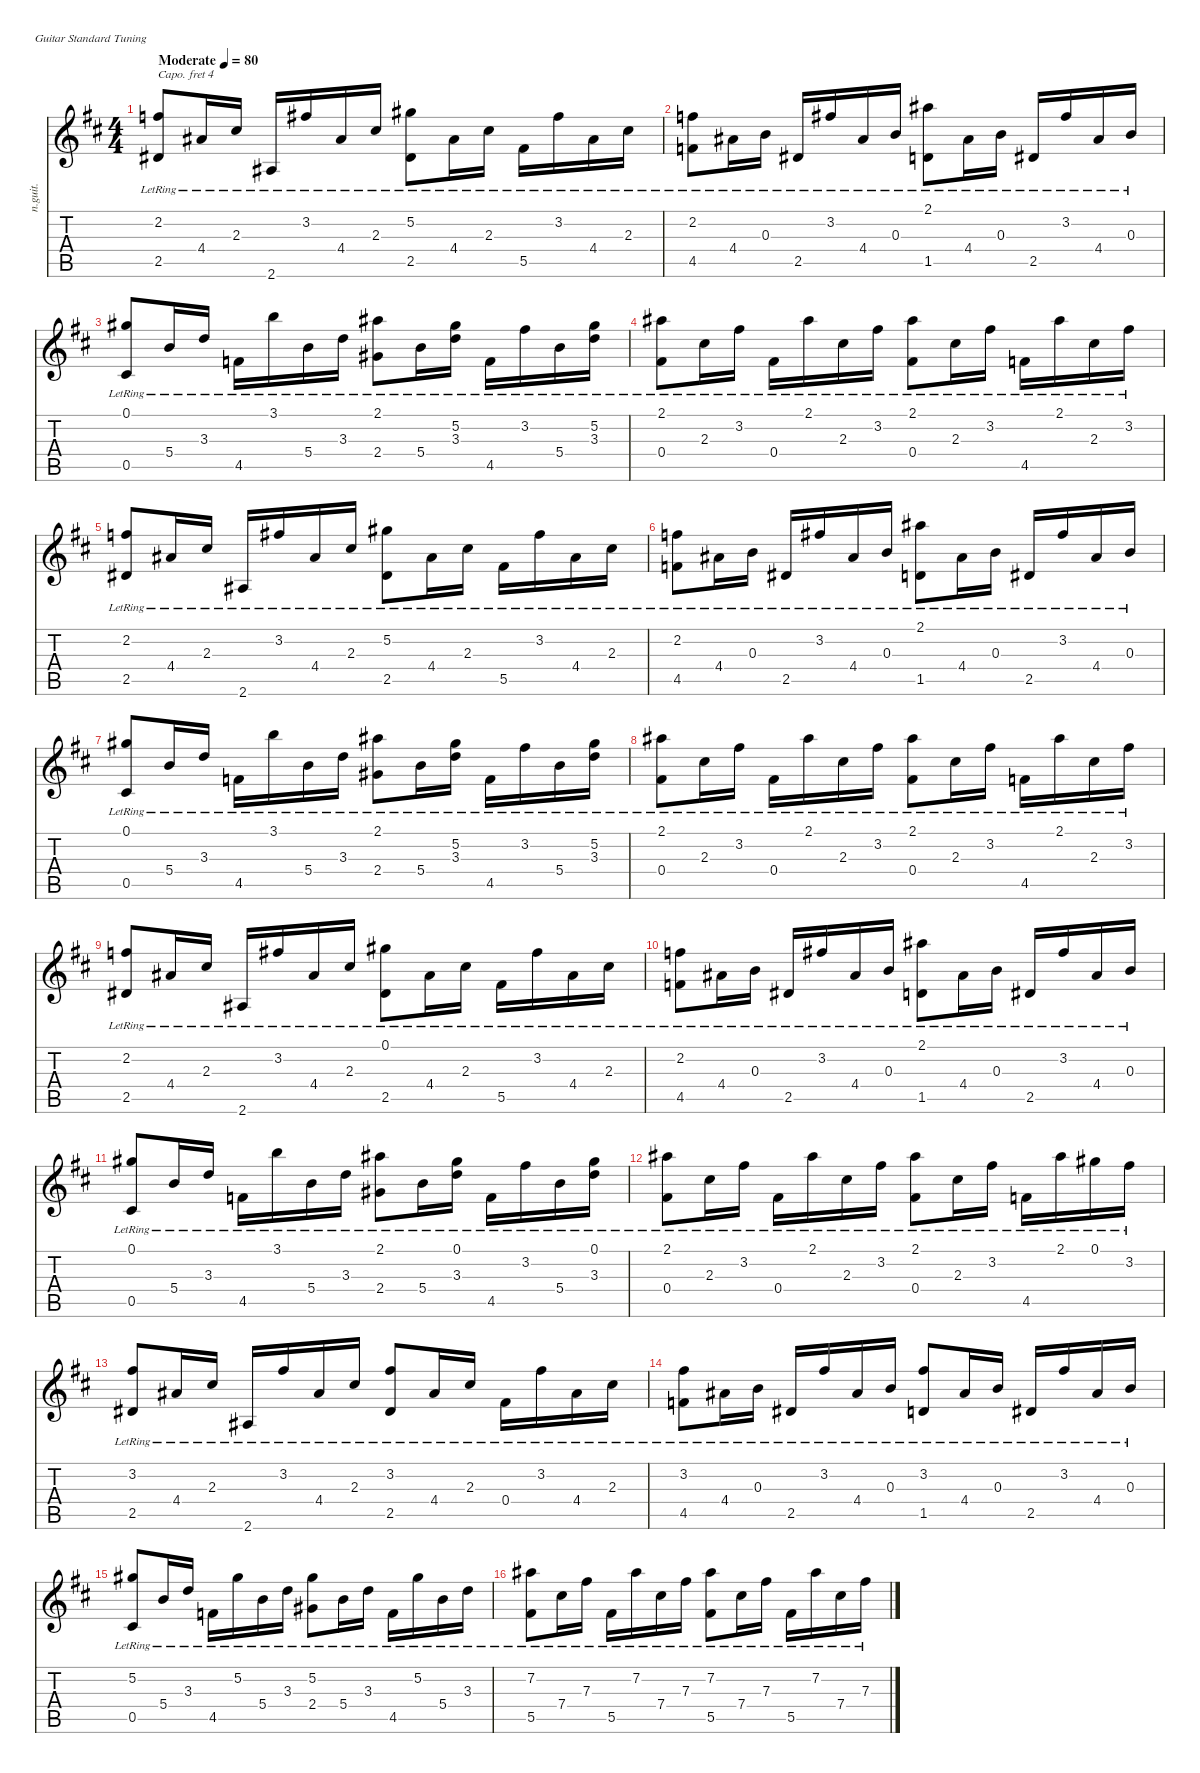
\defaultSystemsLayout 4
\hideDynamics
\bracketExtendMode nobrackets
\track ("Track 1" "n.guit.") {solo instrument acousticguitarnylon}
\staff {score tabs}
\capo 4
\tuning (E4 B3 G3 D3 A2 E2)
\ts (4 4)
\beaming (8 2 2 2 2)
\tempo (80 "Moderate")
\clef g2
\ks d
(2.2{lr acc forcenatural} 2.5{lr acc #}).8{dy f instrument acousticguitarnylon beam Up} 4.4{lr acc #}.16{dy mf beam Up} 2.3{lr acc #}.16{beam Up} 2.6{lr acc #}.16{dy f beam Up} 3.2{lr acc #}.16{beam Up} 4.4{lr acc #}.16{dy mf beam Up} 2.3{lr acc #}.16{beam Up} (5.2{lr acc #} 2.5{lr acc #}).8{beam Down} 4.4{lr acc #}.16{beam Down} 2.3{lr acc #}.16{beam Down} 5.5{lr acc #}.16{dy f beam Down} 3.2{lr acc #}.16{beam Down} 4.4{lr acc #}.16{dy mf beam Down} 2.3{lr acc #}.16{beam Down} |
(2.2{lr acc forcenatural} 4.5{lr acc forcenatural}).8{dy f beam Down} 4.4{lr acc #}.16{dy mf beam Down} 0.3{lr acc forcenatural}.16{beam Down} 2.5{lr acc #}.16{dy f beam Up} 3.2{lr acc #}.16{beam Up} 4.4{lr acc #}.16{dy mf beam Up} 0.3{lr acc forcenatural}.16{beam Up} (2.1{lr acc #} 1.5{lr acc forcenatural}).8{dy f beam Down} 4.4{lr acc #}.16{dy mf beam Down} 0.3{lr acc forcenatural}.16{beam Down} 2.5{lr acc #}.16{dy f beam Up} 3.2{lr acc #}.16{beam Up} 4.4{lr acc #}.16{dy mf beam Up} 0.3{lr acc forcenatural}.16{beam Up} |
(0.1{lr acc #} 0.5{lr acc #}).8{dy f beam Up} 5.4{lr acc forcenatural}.16{beam Up} 3.3{lr acc forcenatural}.16{beam Up} 4.5{lr acc forcenatural}.16{beam Down} 3.1{lr acc forcenatural}.16{beam Down} 5.4{lr acc forcenatural}.16{beam Down} 3.3{lr acc forcenatural}.16{beam Down} (2.1{lr acc #} 2.4{lr acc #}).8{beam Down} 5.4{lr acc forcenatural}.16{beam Down} (5.2{lr acc #} 3.3{lr acc forcenatural}).16{dy mf beam Down} 4.5{lr acc forcenatural}.16{dy f beam Down} 3.2{lr acc #}.16{beam Down} 5.4{lr acc forcenatural}.16{beam Down} (5.2{lr acc #} 3.3{lr acc forcenatural}).16{dy mf beam Down} |
(2.1{lr acc #} 0.4{lr acc #}).8{dy f beam Down} 2.3{lr acc #}.16{beam Down} 3.2{lr acc #}.16{beam Down} 0.4{lr acc #}.16{beam Down} 2.1{lr acc #}.16{beam Down} 2.3{lr acc #}.16{beam Down} 3.2{lr acc #}.16{beam Down} (2.1{lr acc #} 0.4{lr acc #}).8{beam Down} 2.3{lr acc #}.16{beam Down} 3.2{lr acc #}.16{beam Down} 4.5{lr acc forcenatural}.16{beam Down} 2.1{lr acc #}.16{beam Down} 2.3{lr acc #}.16{beam Down} 3.2{lr acc #}.16{beam Down} |
(2.2{lr acc forcenatural} 2.5{lr acc #}).8{beam Up} 4.4{lr acc #}.16{dy mf beam Up} 2.3{lr acc #}.16{beam Up} 2.6{lr acc #}.16{dy f beam Up} 3.2{lr acc #}.16{beam Up} 4.4{lr acc #}.16{dy mf beam Up} 2.3{lr acc #}.16{beam Up} (5.2{lr acc #} 2.5{lr acc #}).8{beam Down} 4.4{lr acc #}.16{beam Down} 2.3{lr acc #}.16{beam Down} 5.5{lr acc #}.16{dy f beam Down} 3.2{lr acc #}.16{beam Down} 4.4{lr acc #}.16{dy mf beam Down} 2.3{lr acc #}.16{beam Down} |
(2.2{lr acc forcenatural} 4.5{lr acc forcenatural}).8{dy f beam Down} 4.4{lr acc #}.16{dy mf beam Down} 0.3{lr acc forcenatural}.16{beam Down} 2.5{lr acc #}.16{dy f beam Up} 3.2{lr acc #}.16{beam Up} 4.4{lr acc #}.16{dy mf beam Up} 0.3{lr acc forcenatural}.16{beam Up} (2.1{lr acc #} 1.5{lr acc forcenatural}).8{dy f beam Down} 4.4{lr acc #}.16{dy mf beam Down} 0.3{lr acc forcenatural}.16{beam Down} 2.5{lr acc #}.16{dy f beam Up} 3.2{lr acc #}.16{beam Up} 4.4{lr acc #}.16{dy mf beam Up} 0.3{lr acc forcenatural}.16{beam Up} |
(0.1{lr acc #} 0.5{lr acc #}).8{dy f beam Up} 5.4{lr acc forcenatural}.16{beam Up} 3.3{lr acc forcenatural}.16{beam Up} 4.5{lr acc forcenatural}.16{beam Down} 3.1{lr acc forcenatural}.16{beam Down} 5.4{lr acc forcenatural}.16{beam Down} 3.3{lr acc forcenatural}.16{beam Down} (2.1{lr acc #} 2.4{lr acc #}).8{beam Down} 5.4{lr acc forcenatural}.16{beam Down} (5.2{lr acc #} 3.3{lr acc forcenatural}).16{dy mf beam Down} 4.5{lr acc forcenatural}.16{dy f beam Down} 3.2{lr acc #}.16{beam Down} 5.4{lr acc forcenatural}.16{beam Down} (5.2{lr acc #} 3.3{lr acc forcenatural}).16{dy mf beam Down} |
(2.1{lr acc #} 0.4{lr acc #}).8{dy f beam Down} 2.3{lr acc #}.16{beam Down} 3.2{lr acc #}.16{beam Down} 0.4{lr acc #}.16{beam Down} 2.1{lr acc #}.16{beam Down} 2.3{lr acc #}.16{beam Down} 3.2{lr acc #}.16{beam Down} (2.1{lr acc #} 0.4{lr acc #}).8{beam Down} 2.3{lr acc #}.16{beam Down} 3.2{lr acc #}.16{beam Down} 4.5{lr acc forcenatural}.16{beam Down} 2.1{lr acc #}.16{beam Down} 2.3{lr acc #}.16{beam Down} 3.2{lr acc #}.16{beam Down} |
(2.2{lr acc forcenatural} 2.5{lr acc #}).8{beam Up} 4.4{lr acc #}.16{beam Up} 2.3{lr acc #}.16{beam Up} 2.6{lr acc #}.16{beam Up} 3.2{lr acc #}.16{beam Up} 4.4{lr acc #}.16{beam Up} 2.3{lr acc #}.16{beam Up} (0.1{lr acc #} 2.5{lr acc #}).8{beam Down} 4.4{lr acc #}.16{beam Down} 2.3{lr acc #}.16{beam Down} 5.5{lr acc #}.16{beam Down} 3.2{lr acc #}.16{beam Down} 4.4{lr acc #}.16{beam Down} 2.3{lr acc #}.16{beam Down} |
(2.2{lr acc forcenatural} 4.5{lr acc forcenatural}).8{beam Down} 4.4{lr acc #}.16{beam Down} 0.3{lr acc forcenatural}.16{beam Down} 2.5{lr acc #}.16{beam Up} 3.2{lr acc #}.16{beam Up} 4.4{lr acc #}.16{beam Up} 0.3{lr acc forcenatural}.16{beam Up} (2.1{lr acc #} 1.5{lr acc forcenatural}).8{beam Down} 4.4{lr acc #}.16{beam Down} 0.3{lr acc forcenatural}.16{beam Down} 2.5{lr acc #}.16{beam Up} 3.2{lr acc #}.16{beam Up} 4.4{lr acc #}.16{beam Up} 0.3{lr acc forcenatural}.16{beam Up} |
(0.1{lr acc #} 0.5{lr acc #}).8{beam Up} 5.4{lr acc forcenatural}.16{beam Up} 3.3{lr acc forcenatural}.16{beam Up} 4.5{lr acc forcenatural}.16{beam Down} 3.1{lr acc forcenatural}.16{beam Down} 5.4{lr acc forcenatural}.16{beam Down} 3.3{lr acc forcenatural}.16{beam Down} (2.1{lr acc #} 2.4{lr acc #}).8{beam Down} 5.4{lr acc forcenatural}.16{beam Down} (0.1{lr acc #} 3.3{lr acc forcenatural}).16{beam Down} 4.5{lr acc forcenatural}.16{beam Down} 3.2{lr acc #}.16{beam Down} 5.4{lr acc forcenatural}.16{beam Down} (0.1{lr acc #} 3.3{lr acc forcenatural}).16{beam Down} |
(2.1{lr acc #} 0.4{lr acc #}).8{beam Down} 2.3{lr acc #}.16{beam Down} 3.2{lr acc #}.16{beam Down} 0.4{lr acc #}.16{beam Down} 2.1{lr acc #}.16{beam Down} 2.3{lr acc #}.16{beam Down} 3.2{lr acc #}.16{beam Down} (2.1{lr acc #} 0.4{lr acc #}).8{beam Down} 2.3{lr acc #}.16{beam Down} 3.2{lr acc #}.16{beam Down} 4.5{lr acc forcenatural}.16{beam Down} 2.1{lr acc #}.16{beam Down} 0.1{lr acc #}.16{beam Down} 3.2{lr acc #}.16{beam Down} |
(3.2{lr acc #} 2.5{lr acc #}).8{beam Up} 4.4{lr acc #}.16{beam Up} 2.3{lr acc #}.16{beam Up} 2.6{lr acc #}.16{beam Up} 3.2{lr acc #}.16{beam Up} 4.4{lr acc #}.16{beam Up} 2.3{lr acc #}.16{beam Up} (3.2{lr acc #} 2.5{lr acc #}).8{beam Up} 4.4{lr acc #}.16{beam Up} 2.3{lr acc #}.16{beam Up} 0.4{lr acc #}.16{beam Down} 3.2{lr acc #}.16{beam Down} 4.4{lr acc #}.16{beam Down} 2.3{lr acc #}.16{beam Down} |
(3.2{lr acc #} 4.5{lr acc forcenatural}).8{beam Down} 4.4{lr acc #}.16{beam Down} 0.3{lr acc forcenatural}.16{beam Down} 2.5{lr acc #}.16{beam Up} 3.2{lr acc #}.16{beam Up} 4.4{lr acc #}.16{beam Up} 0.3{lr acc forcenatural}.16{beam Up} (3.2{lr acc #} 1.5{lr acc forcenatural}).8{beam Up} 4.4{lr acc #}.16{beam Up} 0.3{lr acc forcenatural}.16{beam Up} 2.5{lr acc #}.16{beam Up} 3.2{lr acc #}.16{beam Up} 4.4{lr acc #}.16{beam Up} 0.3{lr acc forcenatural}.16{beam Up} |
(5.2{lr acc #} 0.5{lr acc #}).8{beam Up} 5.4{lr acc forcenatural}.16{beam Up} 3.3{lr acc forcenatural}.16{beam Up} 4.5{lr acc forcenatural}.16{beam Down} 5.2{lr acc #}.16{beam Down} 5.4{lr acc forcenatural}.16{beam Down} 3.3{lr acc forcenatural}.16{beam Down} (5.2{lr acc #} 2.4{lr acc #}).8{beam Down} 5.4{lr acc forcenatural}.16{beam Down} 3.3{lr acc forcenatural}.16{beam Down} 4.5{lr acc forcenatural}.16{beam Down} 5.2{lr acc #}.16{beam Down} 5.4{lr acc forcenatural}.16{beam Down} 3.3{lr acc forcenatural}.16{beam Down} |
(7.2{lr acc #} 5.5{lr acc #}).8{beam Down} 7.4{lr acc #}.16{beam Down} 7.3{lr acc #}.16{beam Down} 5.5{lr acc #}.16{beam Down} 7.2{lr acc #}.16{beam Down} 7.4{lr acc #}.16{beam Down} 7.3{lr acc #}.16{beam Down} (7.2{lr acc #} 5.5{lr acc #}).8{beam Down} 7.4{lr acc #}.16{beam Down} 7.3{lr acc #}.16{beam Down} 5.5{lr acc #}.16{beam Down} 7.2{lr acc #}.16{beam Down} 7.4{lr acc #}.16{beam Down} 7.3{lr acc #}.16{beam Down}
